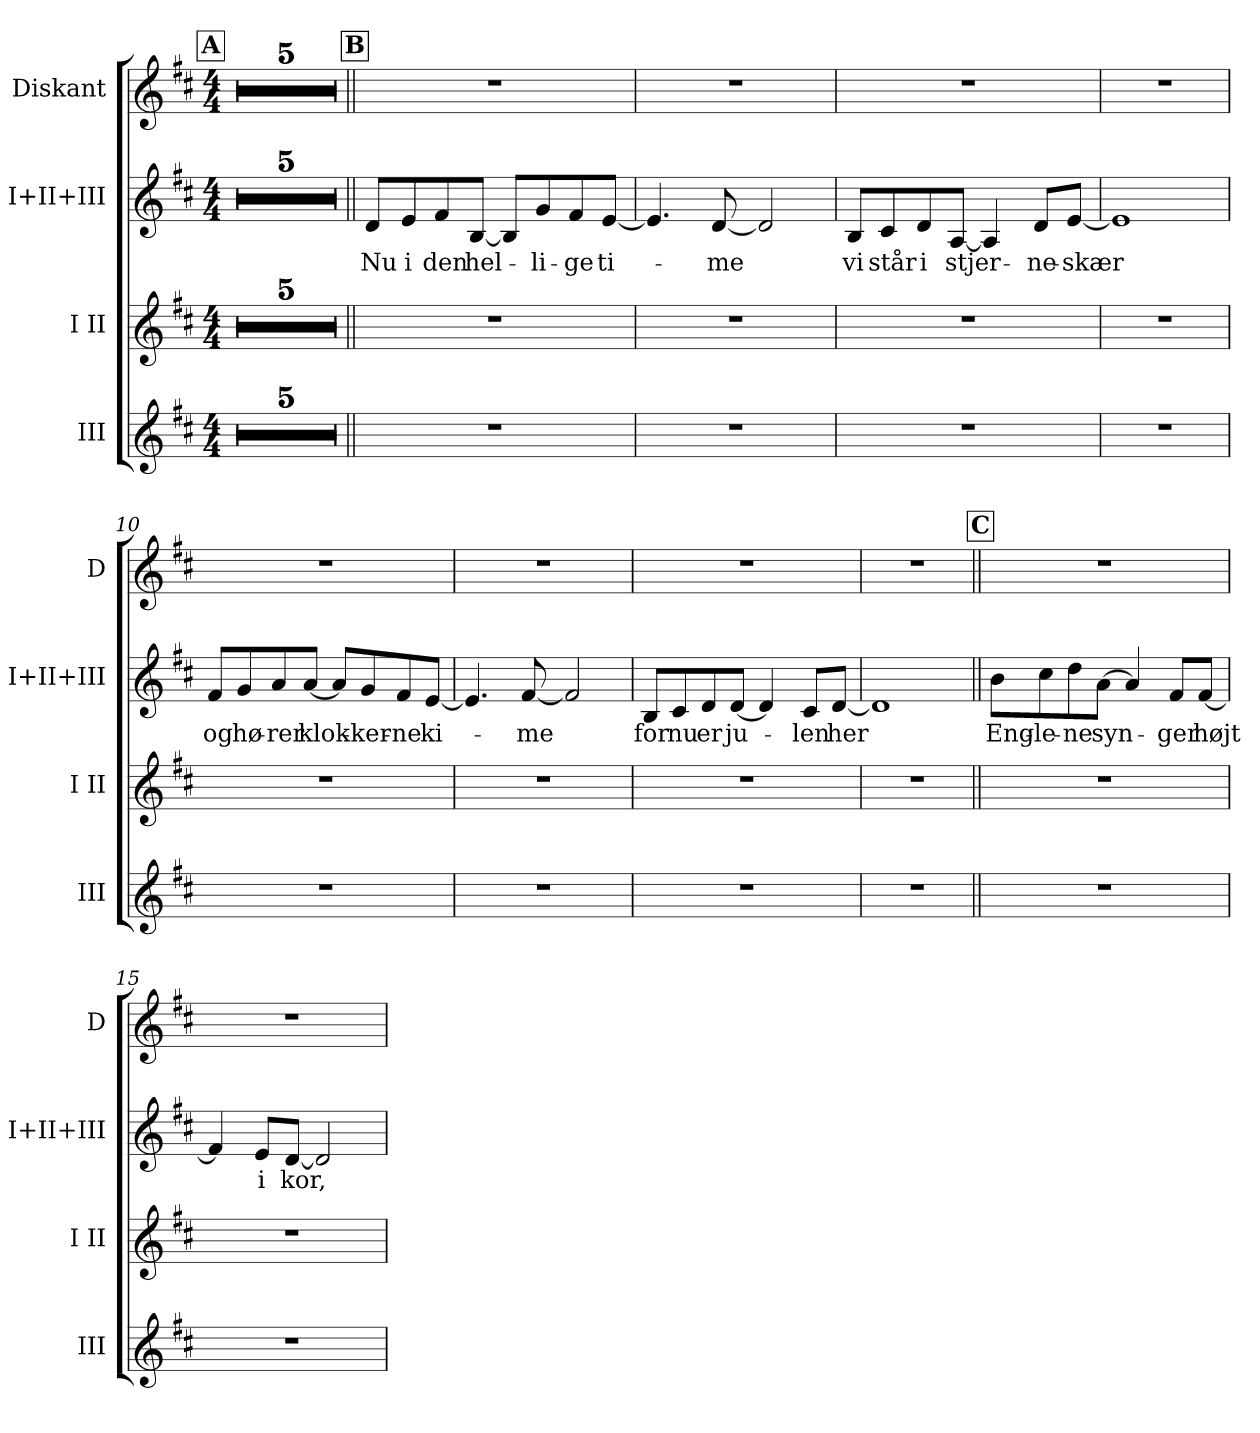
**kern	**kern	**kern	**text	**kern
*part4	*part3	*part2	*part2	*part1
*staff4	*staff3	*staff2	*staff2	*staff1
*I"III	*I"I II	*I"I+II+III	*	*I"Diskant
*I'III	*I'I II	*I'I+II+III	*	*I'D
*stria5	*stria5	*	*	*
*clefG2	*clefG2	*clefG2	*	*clefG2
*k[f#c#]	*k[f#c#]	*k[f#c#]	*	*k[f#c#]
*M4/4	*M4/4	*M4/4	*	*M4/4
*MM96	*MM96	*MM96	*	*MM96
!!LO:REH:place=s1:a:B:cj:fs=14:t=A
=1	=1	=1	=1	=1
1r	1r	1r	.	1r
=2	=2	=2	=2	=2
1r	1r	1r	.	1r
=3	=3	=3	=3	=3
1r	1r	1r	.	1r
=4	=4	=4	=4	=4
1r	1r	1r	.	1r
=5	=5	=5	=5	=5
1r	1r	1r	.	1r
!!LO:REH:place=s1:a:B:cj:fs=14:t=B
=6||	=6||	=6||	=6||	=6||
!	!	!	!LO:LY:b	!
1r	1r	8d/L	Nu	1r
!	!	!	!LO:LY:b	!
.	.	8e/	i	.
!	!	!	!LO:LY:b	!
.	.	8f#/	den	.
!	!	!	!LO:LY:b	!
.	.	[8B/J	hel-	.
.	.	8B/L]	.	.
!	!	!	!LO:LY:b	!
.	.	8g/	-li-	.
!	!	!	!LO:LY:b	!
.	.	8f#/	-ge	.
!	!	!	!LO:LY:b	!
.	.	[8e/J	ti-	.
=7	=7	=7	=7	=7
1r	1r	4.e/]	.	1r
!	!	!	!LO:LY:b	!
.	.	[8d/	me	.
.	.	2d/]	.	.
=8	=8	=8	=8	=8
!	!	!	!LO:LY:b	!
1r	1r	8B/L	vi	1r
!	!	!	!LO:LY:b	!
.	.	8c#/	står	.
!	!	!	!LO:LY:b	!
.	.	8d/	i	.
!	!	!	!LO:LY:b	!
.	.	[8A/J	stjer-	.
.	.	4A/]	.	.
!	!	!	!LO:LY:b	!
.	.	8d/L	-ne-	.
!	!	!	!LO:LY:b	!
.	.	[8e/J	-skær	.
=9	=9	=9	=9	=9
1r	1r	1e]	.	1r
!!LO:LB:g=z
=10	=10	=10	=10	=10
!	!	!	!LO:LY:b	!
1r	1r	8f#/L	og	1r
!	!	!	!LO:LY:b	!
.	.	8g/	hø-	.
!	!	!	!LO:LY:b	!
.	.	8a/	-rer	.
!	!	!	!LO:LY:b	!
.	.	[8a/J	klok-	.
.	.	8a/L]	.	.
!	!	!	!LO:LY:b	!
.	.	8g/	-ker-	.
!	!	!	!LO:LY:b	!
.	.	8f#/	-ne	.
!	!	!	!LO:LY:b	!
.	.	[8e/J	ki-	.
=11	=11	=11	=11	=11
1r	1r	4.e/]	.	1r
!	!	!	!LO:LY:b	!
.	.	[8f#/	me	.
.	.	2f#/]	.	.
=12	=12	=12	=12	=12
!	!	!	!LO:LY:b	!
1r	1r	8B/L	for	1r
!	!	!	!LO:LY:b	!
.	.	8c#/	nu	.
!	!	!	!LO:LY:b	!
.	.	8d/	er	.
!	!	!	!LO:LY:b	!
.	.	[8d/J	ju-	.
.	.	4d/]	.	.
!	!	!	!LO:LY:b	!
.	.	8c#/L	-len	.
!	!	!	!LO:LY:b	!
.	.	[8d/J	her	.
=13	=13	=13	=13	=13
1r	1r	1d]	.	1r
!!LO:LB:g=z
!!LO:REH:place=s1:a:B:cj:fs=14:t=C
=14||	=14||	=14||	=14||	=14||
!	!	!	!LO:LY:b	!
1r	1r	8b\L	Eng-	1r
!	!	!	!LO:LY:b	!
.	.	8cc#\	-le-	.
!	!	!	!LO:LY:b	!
.	.	8dd\	-ne	.
!	!	!	!LO:LY:b	!
.	.	[8a\J	syn-	.
.	.	4a/]	.	.
!	!	!	!LO:LY:b	!
.	.	8f#/L	-ger	.
!	!	!	!LO:LY:b	!
.	.	[8f#/J	højt	.
=15	=15	=15	=15	=15
1r	1r	4f#/]	.	1r
!	!	!	!LO:LY:b	!
.	.	8e/L	i	.
!	!	!	!LO:LY:b	!
.	.	[8d/J	kor,	.
.	.	2d/]	.	.
=	=	=	=	=
*-	*-	*-	*-	*-
